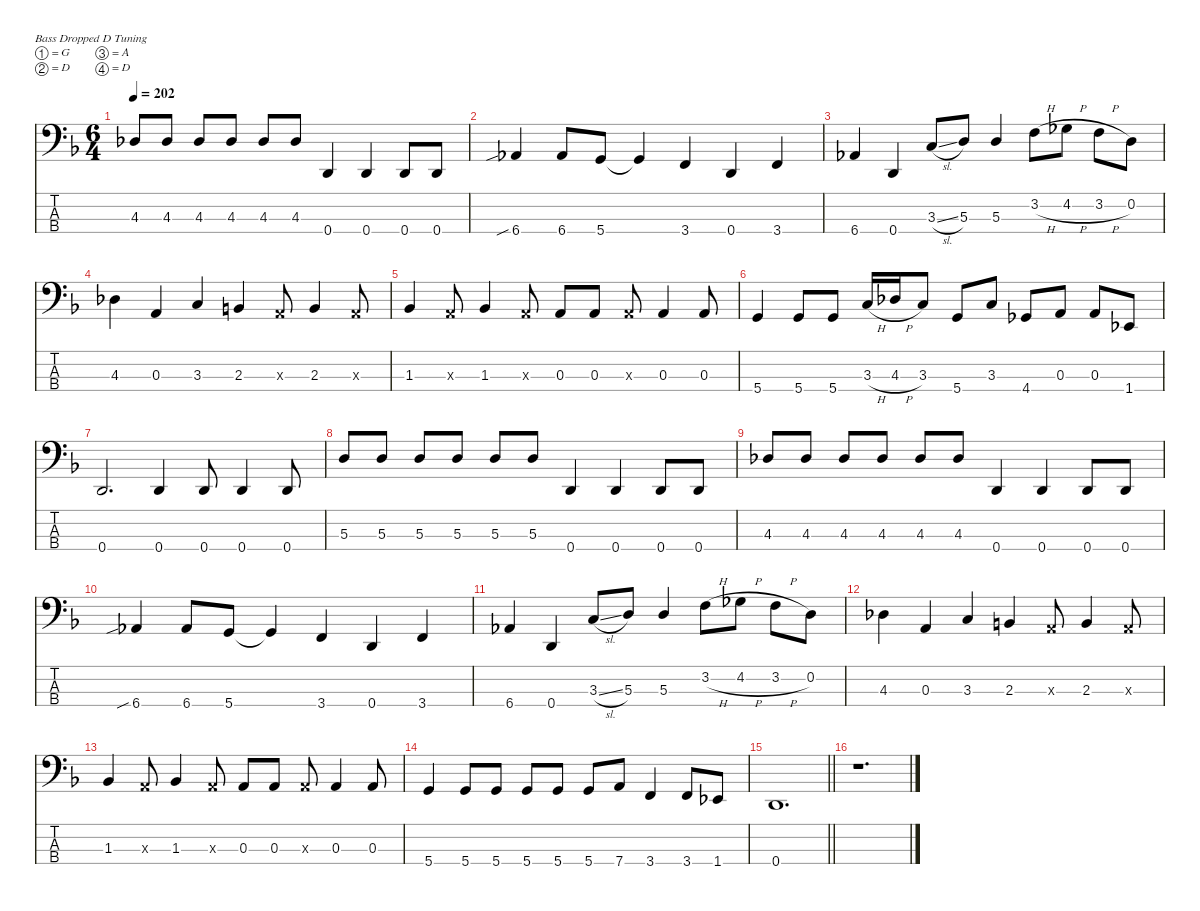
\defaultSystemsLayout 4
\hideDynamics
\bracketExtendMode nobrackets
\singleTrackTrackNamePolicy hidden
\multiTrackTrackNamePolicy hidden
\firstSystemTrackNameMode fullname
\firstSystemTrackNameOrientation horizontal
\otherSystemsTrackNameOrientation horizontal
\track ("Martin Mendez" "el.bs.") {defaultSystemsLayout 4 instrument electricbassfinger}
\staff {score tabs}
\tuning (G2 D2 A1 D1)
\ts (6 4)
\tempo 202
\clef f4
\ks dminor
4.3{acc b}.8{dy f beam Up} 4.3{acc b}.8{beam Up} 4.3{acc b}.8{beam Up} 4.3{acc b}.8{beam Up} 4.3{acc b}.8{beam Up} 4.3{acc b}.8{beam Up} 0.4{acc forcenatural}.4{beam Up} 0.4{acc forcenatural}.4{beam Up} 0.4{acc forcenatural}.8{beam Up} 0.4{acc forcenatural}.8{beam Up} |
6.4{sib acc b}.4{beam Up} 6.4{acc b}.8{beam Up} 5.4{acc forcenatural}.8{beam Up} 5.4{t acc forcenatural}.4{beam Up} 3.4{acc forcenatural}.4{beam Up} 0.4{acc forcenatural}.4{beam Up} 3.4{acc forcenatural}.4{beam Up} |
6.4{acc b}.4{beam Up} 0.4{acc forcenatural}.4{beam Up} 3.3{sl acc forcenatural}.8{beam Up} 5.3{acc forcenatural}.8{beam Up} 5.3{acc forcenatural}.4{beam Up} 3.2{h acc forcenatural}.8{beam Down} 4.2{h acc b}.8{beam Down} 3.2{h acc forcenatural}.8{beam Down} 0.2{acc forcenatural}.8{beam Down} |
4.3{acc b}.4{beam Down} 0.3{acc forcenatural}.4{beam Up} 3.3{acc forcenatural}.4{beam Up} 2.3{acc forcenatural}.4{beam Up} 0.3{x acc forcenatural}.8{beam Up} 2.3{acc forcenatural}.4{beam Up} 0.3{x acc forcenatural}.8{beam Up} |
1.3{acc b}.4{beam Up} 0.3{x acc forcenatural}.8{beam Up} 1.3{acc b}.4{beam Up} 0.3{x acc forcenatural}.8{beam Up} 0.3{acc forcenatural}.8{beam Up} 0.3{acc forcenatural}.8{beam Up} 0.3{x acc forcenatural}.8{beam Up} 0.3{acc forcenatural}.4{beam Up} 0.3{acc forcenatural}.8{beam Up} |
5.4{acc forcenatural}.4{beam Up} 5.4{acc forcenatural}.8{beam Up} 5.4{acc forcenatural}.8{beam Up} 3.3{h acc forcenatural}.16{beam Up} 4.3{h acc b}.16{beam Up} 3.3{acc forcenatural}.8{beam Up} 5.4{acc forcenatural}.8{beam Up} 3.3{acc forcenatural}.8{beam Up} 4.4{acc b}.8{beam Up} 0.3{acc forcenatural}.8{beam Up} 0.3{acc forcenatural}.8{beam Up} 1.4{acc b}.8{beam Up} |
0.4{acc forcenatural}.2{d beam Up} 0.4{acc forcenatural}.4{beam Up} 0.4{acc forcenatural}.8{beam Up} 0.4{acc forcenatural}.4{beam Up} 0.4{acc forcenatural}.8{beam Up} |
5.3{acc forcenatural}.8{beam Up} 5.3{acc forcenatural}.8{beam Up} 5.3{acc forcenatural}.8{beam Up} 5.3{acc forcenatural}.8{beam Up} 5.3{acc forcenatural}.8{beam Up} 5.3{acc forcenatural}.8{beam Up} 0.4{acc forcenatural}.4{beam Up} 0.4{acc forcenatural}.4{beam Up} 0.4{acc forcenatural}.8{beam Up} 0.4{acc forcenatural}.8{beam Up} |
4.3{acc b}.8{beam Up} 4.3{acc b}.8{beam Up} 4.3{acc b}.8{beam Up} 4.3{acc b}.8{beam Up} 4.3{acc b}.8{beam Up} 4.3{acc b}.8{beam Up} 0.4{acc forcenatural}.4{beam Up} 0.4{acc forcenatural}.4{beam Up} 0.4{acc forcenatural}.8{beam Up} 0.4{acc forcenatural}.8{beam Up} |
6.4{sib acc b}.4{beam Up} 6.4{acc b}.8{beam Up} 5.4{acc forcenatural}.8{beam Up} 5.4{t acc forcenatural}.4{beam Up} 3.4{acc forcenatural}.4{beam Up} 0.4{acc forcenatural}.4{beam Up} 3.4{acc forcenatural}.4{beam Up} |
6.4{acc b}.4{beam Up} 0.4{acc forcenatural}.4{beam Up} 3.3{sl acc forcenatural}.8{beam Up} 5.3{acc forcenatural}.8{beam Up} 5.3{acc forcenatural}.4{beam Up} 3.2{h acc forcenatural}.8{beam Down} 4.2{h acc b}.8{beam Down} 3.2{h acc forcenatural}.8{beam Down} 0.2{acc forcenatural}.8{beam Down} |
4.3{acc b}.4{beam Down} 0.3{acc forcenatural}.4{beam Up} 3.3{acc forcenatural}.4{beam Up} 2.3{acc forcenatural}.4{beam Up} 0.3{x acc forcenatural}.8{beam Up} 2.3{acc forcenatural}.4{beam Up} 0.3{x acc forcenatural}.8{beam Up} |
1.3{acc b}.4{beam Up} 0.3{x acc forcenatural}.8{beam Up} 1.3{acc b}.4{beam Up} 0.3{x acc forcenatural}.8{beam Up} 0.3{acc forcenatural}.8{beam Up} 0.3{acc forcenatural}.8{beam Up} 0.3{x acc forcenatural}.8{beam Up} 0.3{acc forcenatural}.4{beam Up} 0.3{acc forcenatural}.8{beam Up} |
5.4{acc forcenatural}.4{beam Up} 5.4{acc forcenatural}.8{beam Up} 5.4{acc forcenatural}.8{beam Up} 5.4{acc forcenatural}.8{beam Up} 5.4{acc forcenatural}.8{beam Up} 5.4{acc forcenatural}.8{beam Up} 7.4{acc forcenatural}.8{beam Up} 3.4{acc forcenatural}.4{beam Up} 3.4{acc forcenatural}.8{beam Up} 1.4{acc b}.8{beam Up} |
\barLineRight lightlight
0.4{acc forcenatural}.1{d beam Up} |
r.1{d beam Down}
